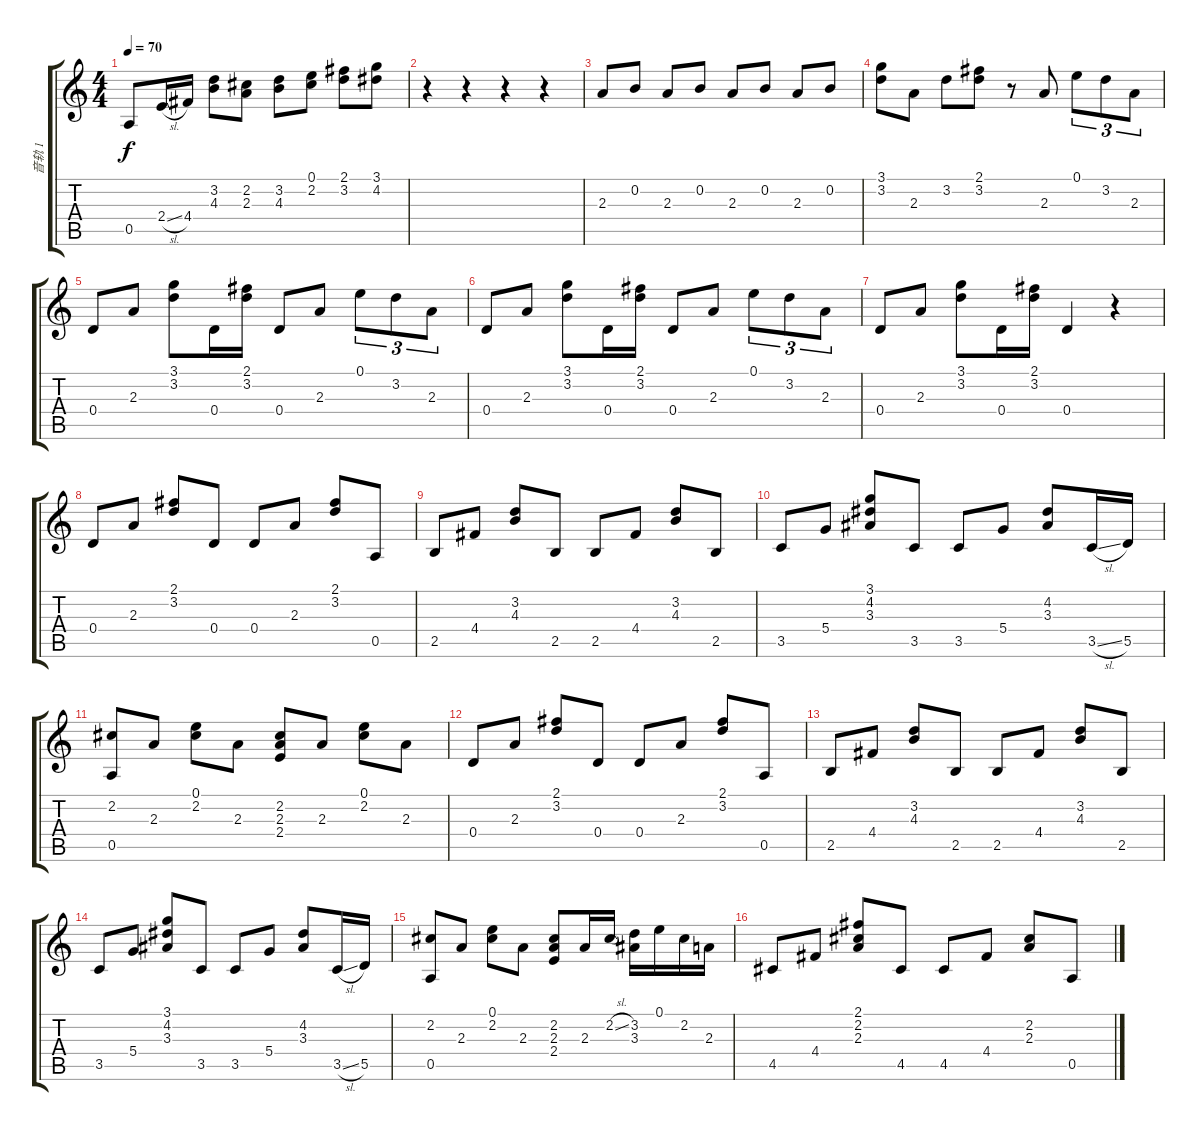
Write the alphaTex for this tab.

\track ("音轨 1" "音轨 1") {instrument acousticguitarsteel}
\staff {score tabs}
\tuning (E4 B3 G3 D3 A2 E2) {hide}
\ts (4 4)
\tempo 70
\clef g2
\ks c
0.5.8{dy f instrument acousticguitarsteel} 2.4{sl}.16 4.4.16 (3.2 4.3).8 (2.2 2.3).8 (3.2 4.3).8 (0.1 2.2).8 (2.1 3.2).8 (3.1 4.2).8 |
r.4 r.4 r.4 r.4 |
2.3.8 0.2.8 2.3.8 0.2.8 2.3.8 0.2.8 2.3.8 0.2.8 |
(3.1 3.2).8 2.3.8 3.2.8 (2.1 3.2).8 r.8 2.3.8 0.1.8{tu (3 2)} 3.2.8{tu (3 2)} 2.3.8{tu (3 2)} |
0.4.8 2.3.8 (3.1 3.2).8 0.4.16 (2.1 3.2).16 0.4.8 2.3.8 0.1.8{tu (3 2)} 3.2.8{tu (3 2)} 2.3.8{tu (3 2)} |
0.4.8 2.3.8 (3.1 3.2).8 0.4.16 (2.1 3.2).16 0.4.8 2.3.8 0.1.8{tu (3 2)} 3.2.8{tu (3 2)} 2.3.8{tu (3 2)} |
0.4.8 2.3.8 (3.1 3.2).8 0.4.16 (2.1 3.2).16 0.4.4 r.4 |
0.4.8 2.3.8 (2.1 3.2).8 0.4.8 0.4.8 2.3.8 (2.1 3.2).8 0.5.8 |
2.5.8 4.4.8 (3.2 4.3).8 2.5.8 2.5.8 4.4.8 (3.2 4.3).8 2.5.8 |
3.5.8 5.4.8 (3.1 4.2 3.3).8 3.5.8 3.5.8 5.4.8 (4.2 3.3).8 3.5{sl}.16 5.5.16 |
(2.2 0.5).8 2.3.8 (0.1 2.2).8 2.3.8 (2.2 2.3 2.4).8 2.3.8 (0.1 2.2).8 2.3.8 |
0.4.8 2.3.8 (2.1 3.2).8 0.4.8 0.4.8 2.3.8 (2.1 3.2).8 0.5.8 |
2.5.8 4.4.8 (3.2 4.3).8 2.5.8 2.5.8 4.4.8 (3.2 4.3).8 2.5.8 |
3.5.8 5.4.8 (3.1 4.2 3.3).8 3.5.8 3.5.8 5.4.8 (4.2 3.3).8 3.5{sl}.16 5.5.16 |
(2.2 0.5).8 2.3.8 (0.1 2.2).8 2.3.8 (2.2 2.3 2.4).8 2.3.16 2.2{sl}.16 (3.2 3.3).16 0.1.16 2.2.16 2.3.16 |
4.5.8 4.4.8 (2.1 2.2 2.3).8 4.5.8 4.5.8 4.4.8 (2.2 2.3).8 0.5.8
